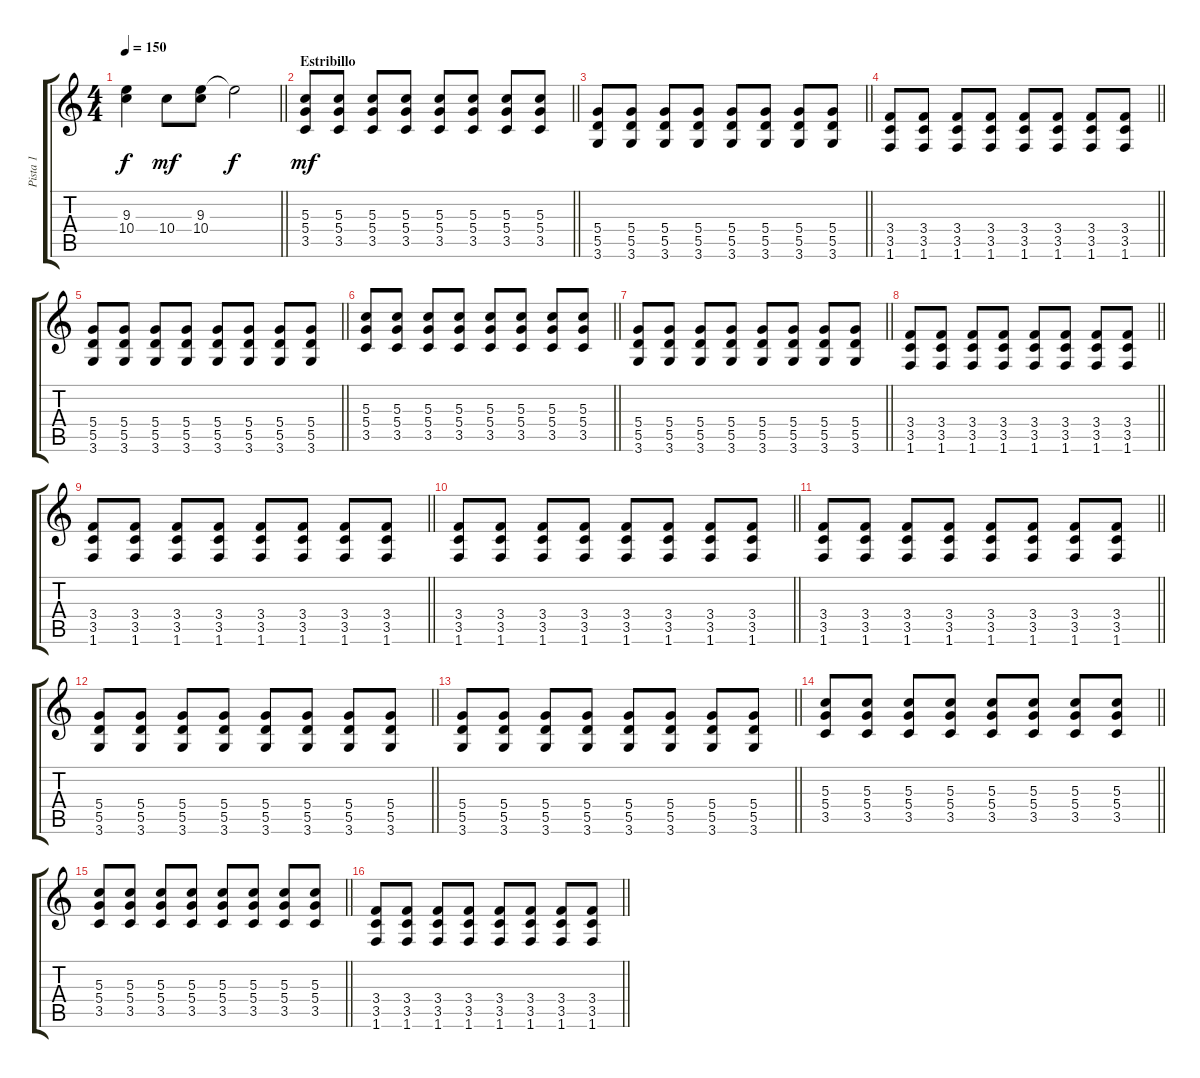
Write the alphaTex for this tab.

\track ("Pista 1" "Pista 1") {instrument overdrivenguitar}
\staff {score tabs}
\tuning (E4 B3 G3 D3 A2 E2) {hide}
\ts (4 4)
\tempo 150
\clef g2
\barLineRight lightlight
\ks c
(9.3{t} 10.4{t}).4{dy f} 10.4.8{dy mf} (9.3 10.4).8 9.3{t}.2{dy f} |
\section ("" "Estribillo")
\barLineRight lightlight
(5.3 5.4 3.5).8{dy mf} (5.3 5.4 3.5).8 (5.3 5.4 3.5).8 (5.3 5.4 3.5).8 (5.3 5.4 3.5).8 (5.3 5.4 3.5).8 (5.3 5.4 3.5).8 (5.3 5.4 3.5).8 |
\barLineRight lightlight
(5.4 5.5 3.6).8 (5.4 5.5 3.6).8 (5.4 5.5 3.6).8 (5.4 5.5 3.6).8 (5.4 5.5 3.6).8 (5.4 5.5 3.6).8 (5.4 5.5 3.6).8 (5.4 5.5 3.6).8 |
\barLineRight lightlight
(3.4 3.5 1.6).8 (3.4 3.5 1.6).8 (3.4 3.5 1.6).8 (3.4 3.5 1.6).8 (3.4 3.5 1.6).8 (3.4 3.5 1.6).8 (3.4 3.5 1.6).8 (3.4 3.5 1.6).8 |
\barLineRight lightlight
(5.4 5.5 3.6).8 (5.4 5.5 3.6).8 (5.4 5.5 3.6).8 (5.4 5.5 3.6).8 (5.4 5.5 3.6).8 (5.4 5.5 3.6).8 (5.4 5.5 3.6).8 (5.4 5.5 3.6).8 |
\barLineRight lightlight
(5.3 5.4 3.5).8 (5.3 5.4 3.5).8 (5.3 5.4 3.5).8 (5.3 5.4 3.5).8 (5.3 5.4 3.5).8 (5.3 5.4 3.5).8 (5.3 5.4 3.5).8 (5.3 5.4 3.5).8 |
\barLineRight lightlight
(5.4 5.5 3.6).8 (5.4 5.5 3.6).8 (5.4 5.5 3.6).8 (5.4 5.5 3.6).8 (5.4 5.5 3.6).8 (5.4 5.5 3.6).8 (5.4 5.5 3.6).8 (5.4 5.5 3.6).8 |
\barLineRight lightlight
(3.4 3.5 1.6).8 (3.4 3.5 1.6).8 (3.4 3.5 1.6).8 (3.4 3.5 1.6).8 (3.4 3.5 1.6).8 (3.4 3.5 1.6).8 (3.4 3.5 1.6).8 (3.4 3.5 1.6).8 |
\barLineRight lightlight
(3.4 3.5 1.6).8 (3.4 3.5 1.6).8 (3.4 3.5 1.6).8 (3.4 3.5 1.6).8 (3.4 3.5 1.6).8 (3.4 3.5 1.6).8 (3.4 3.5 1.6).8 (3.4 3.5 1.6).8 |
\barLineRight lightlight
(3.4 3.5 1.6).8 (3.4 3.5 1.6).8 (3.4 3.5 1.6).8 (3.4 3.5 1.6).8 (3.4 3.5 1.6).8 (3.4 3.5 1.6).8 (3.4 3.5 1.6).8 (3.4 3.5 1.6).8 |
\barLineRight lightlight
(3.4 3.5 1.6).8 (3.4 3.5 1.6).8 (3.4 3.5 1.6).8 (3.4 3.5 1.6).8 (3.4 3.5 1.6).8 (3.4 3.5 1.6).8 (3.4 3.5 1.6).8 (3.4 3.5 1.6).8 |
\barLineRight lightlight
(5.4 5.5 3.6).8 (5.4 5.5 3.6).8 (5.4 5.5 3.6).8 (5.4 5.5 3.6).8 (5.4 5.5 3.6).8 (5.4 5.5 3.6).8 (5.4 5.5 3.6).8 (5.4 5.5 3.6).8 |
\barLineRight lightlight
(5.4 5.5 3.6).8 (5.4 5.5 3.6).8 (5.4 5.5 3.6).8 (5.4 5.5 3.6).8 (5.4 5.5 3.6).8 (5.4 5.5 3.6).8 (5.4 5.5 3.6).8 (5.4 5.5 3.6).8 |
\barLineRight lightlight
(5.3 5.4 3.5).8 (5.3 5.4 3.5).8 (5.3 5.4 3.5).8 (5.3 5.4 3.5).8 (5.3 5.4 3.5).8 (5.3 5.4 3.5).8 (5.3 5.4 3.5).8 (5.3 5.4 3.5).8 |
\barLineRight lightlight
(5.3 5.4 3.5).8 (5.3 5.4 3.5).8 (5.3 5.4 3.5).8 (5.3 5.4 3.5).8 (5.3 5.4 3.5).8 (5.3 5.4 3.5).8 (5.3 5.4 3.5).8 (5.3 5.4 3.5).8 |
\barLineRight lightlight
(3.4 3.5 1.6).8 (3.4 3.5 1.6).8 (3.4 3.5 1.6).8 (3.4 3.5 1.6).8 (3.4 3.5 1.6).8 (3.4 3.5 1.6).8 (3.4 3.5 1.6).8 (3.4 3.5 1.6).8
